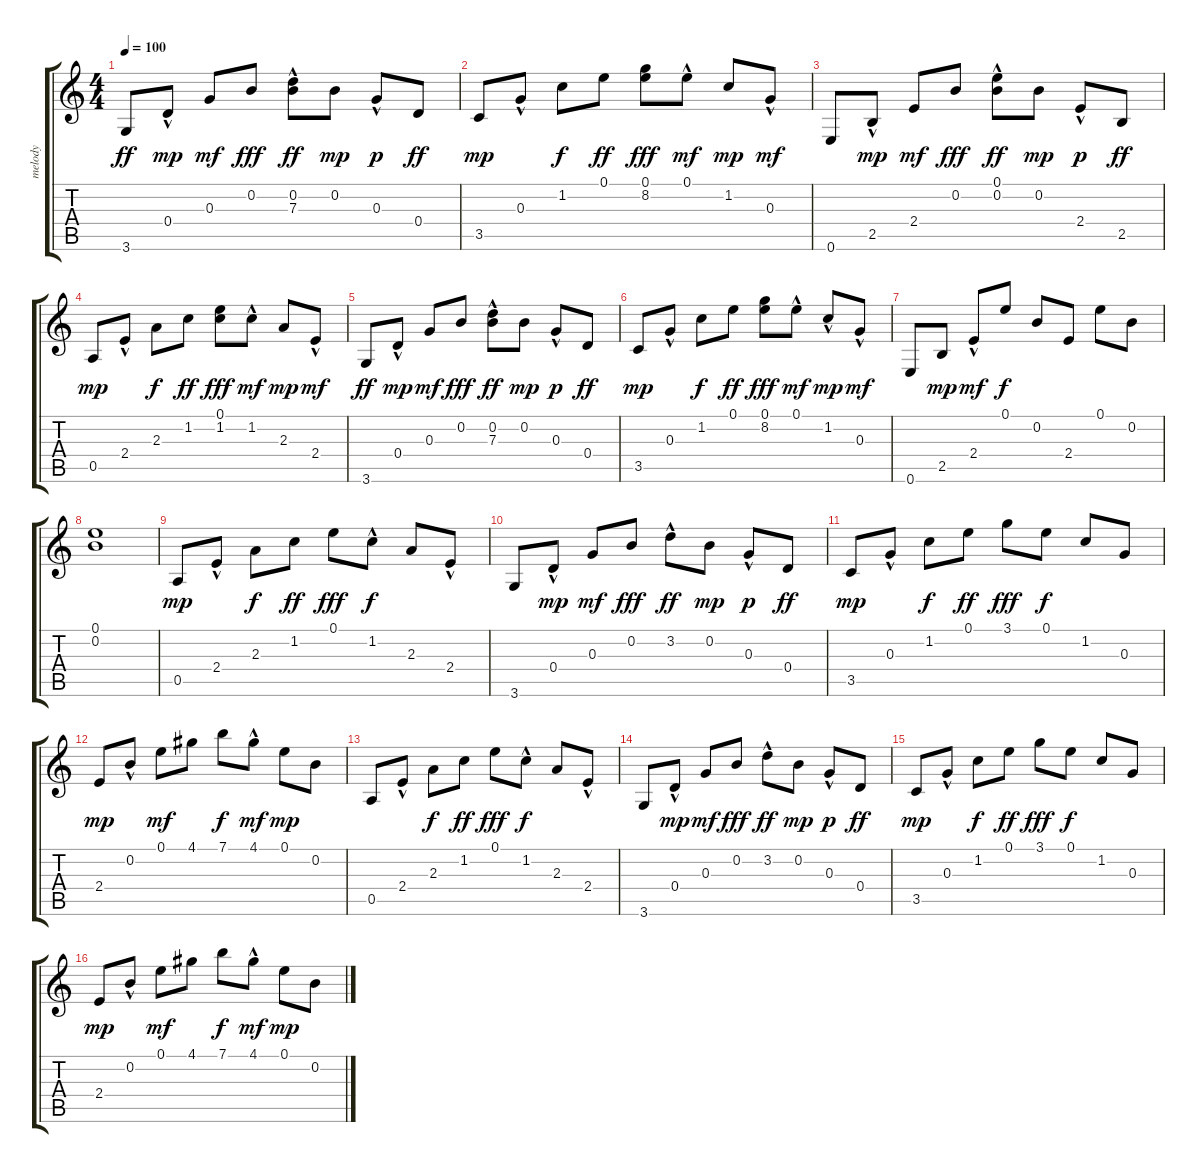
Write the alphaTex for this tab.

\track ("melody" "melody") {instrument electricguitarclean}
\staff {score tabs}
\tuning (E4 B3 G3 D3 A2 E2) {hide}
\ts (4 4)
\tempo 100
\clef g2
\ks c
3.6.8{dy ff} 0.4{hac}.8{dy mp} 0.3.8{dy mf} 0.2.8{dy fff} (0.2 7.3{hac}).8{dy ff} 0.2.8{dy mp} 0.3{hac}.8{dy p} 0.4.8{dy ff} |
3.5.8{dy mp} 0.3{hac}.8 1.2.8{dy f} 0.1.8{dy ff} (0.1 8.2).8{dy fff} 0.1{hac}.8{dy mf} 1.2.8{dy mp} 0.3{hac}.8{dy mf} |
0.6.8 2.5{hac}.8{dy mp} 2.4.8{dy mf} 0.2.8{dy fff} (0.1{hac} 0.2).8{dy ff} 0.2.8{dy mp} 2.4{hac}.8{dy p} 2.5.8{dy ff} |
0.5.8{dy mp} 2.4{hac}.8 2.3.8{dy f} 1.2.8{dy ff} (0.1 1.2).8{dy fff} 1.2{hac}.8{dy mf} 2.3.8{dy mp} 2.4{hac}.8{dy mf} |
3.6.8{dy ff} 0.4{hac}.8{dy mp} 0.3.8{dy mf} 0.2.8{dy fff} (0.2 7.3{hac}).8{dy ff} 0.2.8{dy mp} 0.3{hac}.8{dy p} 0.4.8{dy ff} |
3.5.8{dy mp} 0.3{hac}.8 1.2.8{dy f} 0.1.8{dy ff} (0.1 8.2).8{dy fff} 0.1{hac}.8{dy mf} 1.2{hac}.8{dy mp} 0.3{hac}.8{dy mf} |
0.6.8 2.5.8{dy mp} 2.4{hac}.8{dy mf} 0.1.8{dy f} 0.2.8 2.4.8 0.1.8 0.2.8 |
(0.1 0.2).1 |
0.5.8{dy mp} 2.4{hac}.8 2.3.8{dy f} 1.2.8{dy ff} 0.1.8{dy fff} 1.2{hac}.8{dy f} 2.3.8 2.4{hac}.8 |
3.6.8 0.4{hac}.8{dy mp} 0.3.8{dy mf} 0.2.8{dy fff} 3.2{hac}.8{dy ff} 0.2.8{dy mp} 0.3{hac}.8{dy p} 0.4.8{dy ff} |
3.5.8{dy mp} 0.3{hac}.8 1.2.8{dy f} 0.1.8{dy ff} 3.1.8{dy fff} 0.1.8{dy f} 1.2.8 0.3.8 |
2.4.8{dy mp} 0.2{hac}.8 0.1.8{dy mf} 4.1.8 7.1.8{dy f} 4.1{hac}.8{dy mf} 0.1.8{dy mp} 0.2.8 |
0.5.8 2.4{hac}.8 2.3.8{dy f} 1.2.8{dy ff} 0.1.8{dy fff} 1.2{hac}.8{dy f} 2.3.8 2.4{hac}.8 |
3.6.8 0.4{hac}.8{dy mp} 0.3.8{dy mf} 0.2.8{dy fff} 3.2{hac}.8{dy ff} 0.2.8{dy mp} 0.3{hac}.8{dy p} 0.4.8{dy ff} |
3.5.8{dy mp} 0.3{hac}.8 1.2.8{dy f} 0.1.8{dy ff} 3.1.8{dy fff} 0.1.8{dy f} 1.2.8 0.3.8 |
2.4.8{dy mp} 0.2{hac}.8 0.1.8{dy mf} 4.1.8 7.1.8{dy f} 4.1{hac}.8{dy mf} 0.1.8{dy mp} 0.2.8
